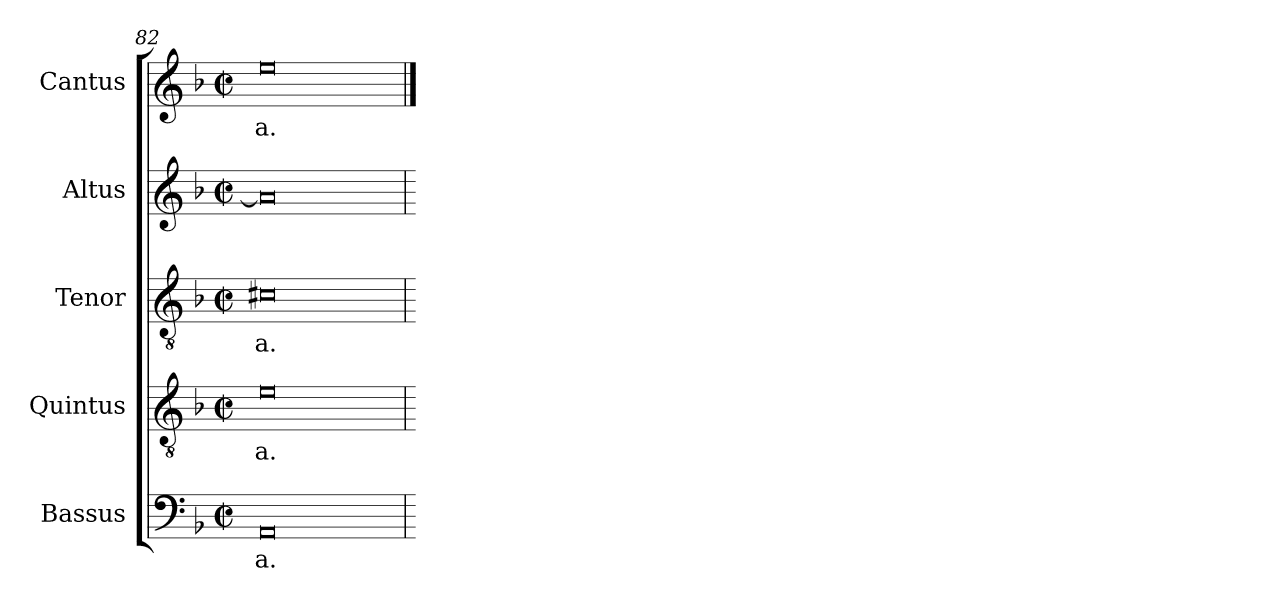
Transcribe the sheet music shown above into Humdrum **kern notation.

**kern	**text	**kern	**text	**kern	**text	**kern	**kern	**text
*part5	*part5	*part4	*part4	*part3	*part3	*part2	*part1	*part1
*staff5	*staff5	*staff4	*staff4	*staff3	*staff3	*staff2	*staff1	*staff1
*I"Bassus	*	*I"Quintus	*	*I"Tenor	*	*I"Altus	*I"Cantus	*
*clefF4	*	*clefGv2	*	*clefGv2	*	*clefG2	*clefG2	*
*k[b-]	*	*k[b-]	*	*k[b-]	*	*k[b-]	*k[b-]	*
*F:	*	*F:	*	*F:	*	*F:	*F:	*
*M2/2	*	*M2/2	*	*M2/2	*	*M2/2	*M2/2	*
*met(c|)	*	*met(c|)	*	*met(c|)	*	*met(c|)	*met(c|)	*
=82	=82	=82	=82	=82	=82	=82	=82	=82
!	!LO:LY:b:cj	!	!LO:LY:b:cj	!	!LO:LY:b:cj	!	!	!LO:LY:b:cj
0AA	a.	0e	-a.	0c#X	a.	0a]	0ee	a.
=	==	=	==	=	==	=	==	==
*-	*-	*-	*-	*-	*-	*-	*-	*-
